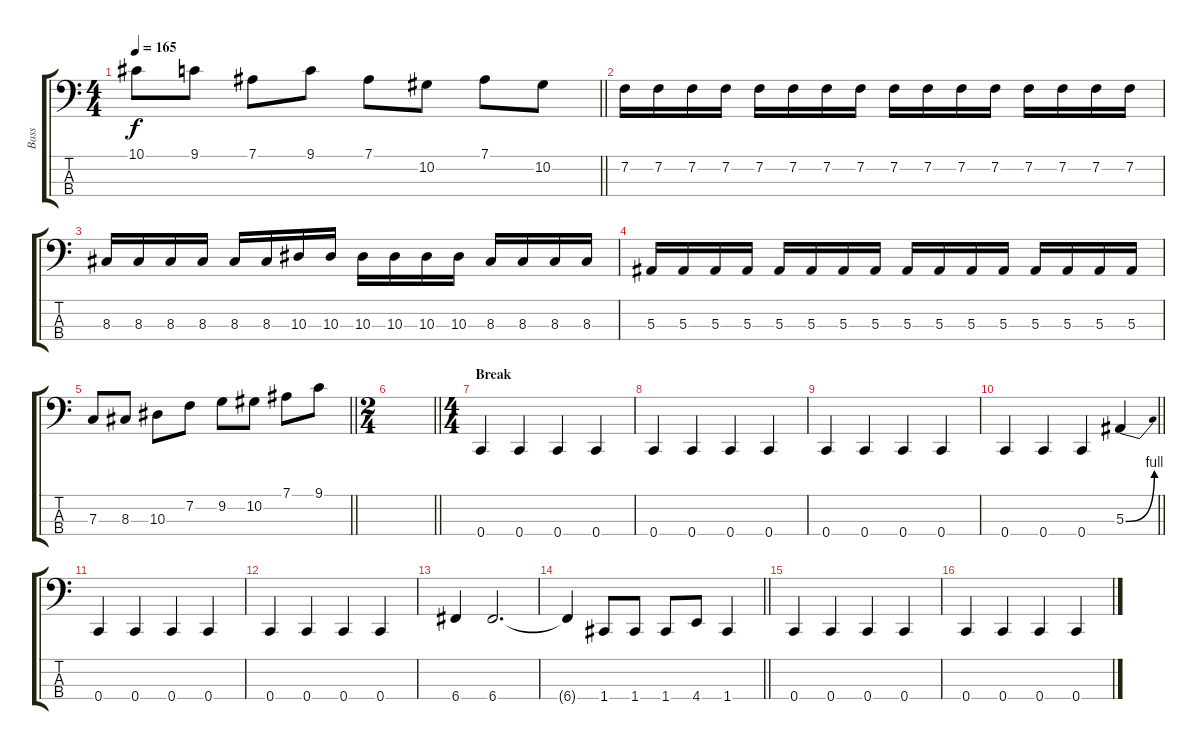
\track ("Bass" "Bass") {instrument electricbassfinger}
\staff {score tabs}
\tuning (Eb2 Bb1 F1 C1) {hide}
\ts (4 4)
\tempo 165
\clef f4
\barLineRight lightlight
\ks c
10.1.8{dy f} 9.1.8 7.1.8 9.1.8 7.1.8 10.2.8 7.1.8 10.2.8 |
7.2.16 7.2.16 7.2.16 7.2.16 7.2.16 7.2.16 7.2.16 7.2.16 7.2.16 7.2.16 7.2.16 7.2.16 7.2.16 7.2.16 7.2.16 7.2.16 |
8.3.16 8.3.16 8.3.16 8.3.16 8.3.16 8.3.16 10.3.16 10.3.16 10.3.16 10.3.16 10.3.16 10.3.16 8.3.16 8.3.16 8.3.16 8.3.16 |
5.3.16 5.3.16 5.3.16 5.3.16 5.3.16 5.3.16 5.3.16 5.3.16 5.3.16 5.3.16 5.3.16 5.3.16 5.3.16 5.3.16 5.3.16 5.3.16 |
\barLineRight lightlight
7.3.8 8.3.8 10.3.8 7.2.8 9.2.8 10.2.8 7.1.8 9.1.8 |
\ts (2 4)
\barLineRight lightlight
|
\ts (4 4)
\section ("" "Break")
0.4.4 0.4.4 0.4.4 0.4.4 |
0.4.4 0.4.4 0.4.4 0.4.4 |
0.4.4 0.4.4 0.4.4 0.4.4 |
\barLineRight lightlight
0.4.4 0.4.4 0.4.4 5.3{be (bend 0 0 60 4)}.4 |
0.4.4 0.4.4 0.4.4 0.4.4 |
0.4.4 0.4.4 0.4.4 0.4.4 |
6.4.4 6.4.2{d} |
\barLineRight lightlight
6.4{t}.4 1.4.8 1.4.8 1.4.8 4.4.8 1.4.4 |
0.4.4 0.4.4 0.4.4 0.4.4 |
0.4.4 0.4.4 0.4.4 0.4.4
